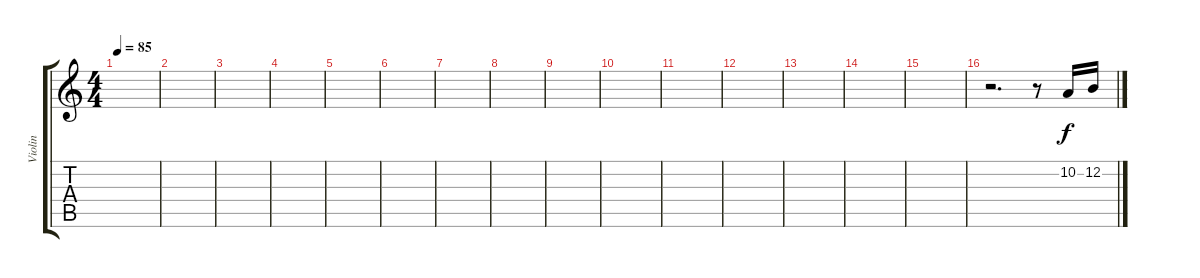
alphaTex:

\track ("Violin" "Violin") {instrument violin}
\staff {score tabs}
\tuning (E4 B3 G3 D3 A2 E2) {hide}
\ts (4 4)
\tempo 85
\clef g2
\ks c
|
|
|
|
|
|
|
|
|
|
|
|
|
|
|
r.2{d} r.8 10.2.16 12.2.16
